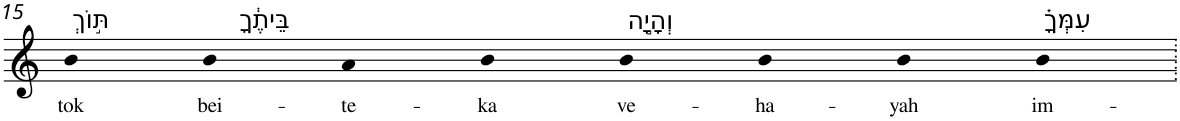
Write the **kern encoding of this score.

**kern	**text
*part1	*part1
*staff1	*staff1
*I"Piano	*
*I'Pno	*
!!LO:PB:g=z
*clefG2	*
*k[]	*
=15	=15
!LO:TX:a:t=תּ֣וֹךְ	!
!	!LO:LY:b
4b	tok
!LO:TX:a:t=בֵּיתֶ֔ךָ	!
!	!LO:LY:b
4b	bei-
!	!LO:LY:b
4a	-te-
!	!LO:LY:b
4b	-ka
!LO:TX:a:t=וְהָיָ֣ה	!
!	!LO:LY:b
4b	ve-
!	!LO:LY:b
4b	-ha-
!	!LO:LY:b
4b	-yah
!LO:TX:a:t=עִמְּךָ֗	!
!	!LO:LY:b
4b	im-
=.	=.
*-	*-
